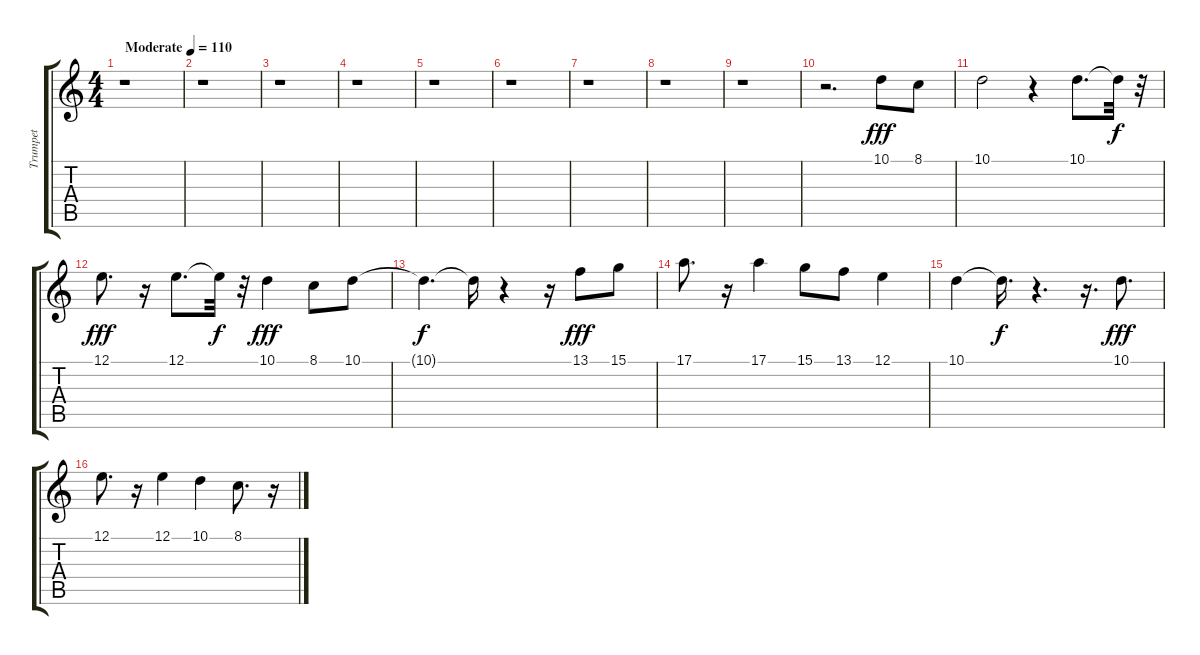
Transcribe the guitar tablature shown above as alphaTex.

\track ("Trumpet             " "Trumpet   ") {instrument trumpet}
\staff {score tabs}
\tuning (E4 B3 G3 D3 A2 E2) {hide}
\ts (4 4)
\tempo (110 "Moderate")
\clef g2
\ks c
r.1{dy fff instrument trumpet} |
r.1 |
r.1 |
r.1 |
r.1 |
r.1 |
r.1 |
r.1 |
r.1 |
r.2{d} 10.1.8{volume 12} 8.1.8 |
10.1.2 r.4 10.1.8{d} 10.1{t}.32{dy f} r.32 |
12.1.8{d dy fff} r.16 12.1.8{d} 12.1{t}.32{dy f} r.32 10.1.4{dy fff} 8.1.8 10.1.8 |
10.1{t}.4{d dy f} 10.1{t}.16 r.4 r.16 13.1.8{dy fff} 15.1.8 |
17.1.8{d} r.16 17.1.4 15.1.8 13.1.8 12.1.4 |
10.1.4 10.1{t}.16{d dy f} r.4{d} r.16{d} 10.1.8{d dy fff} |
12.1.8{d} r.16 12.1.4 10.1.4 8.1.8{d} r.16
